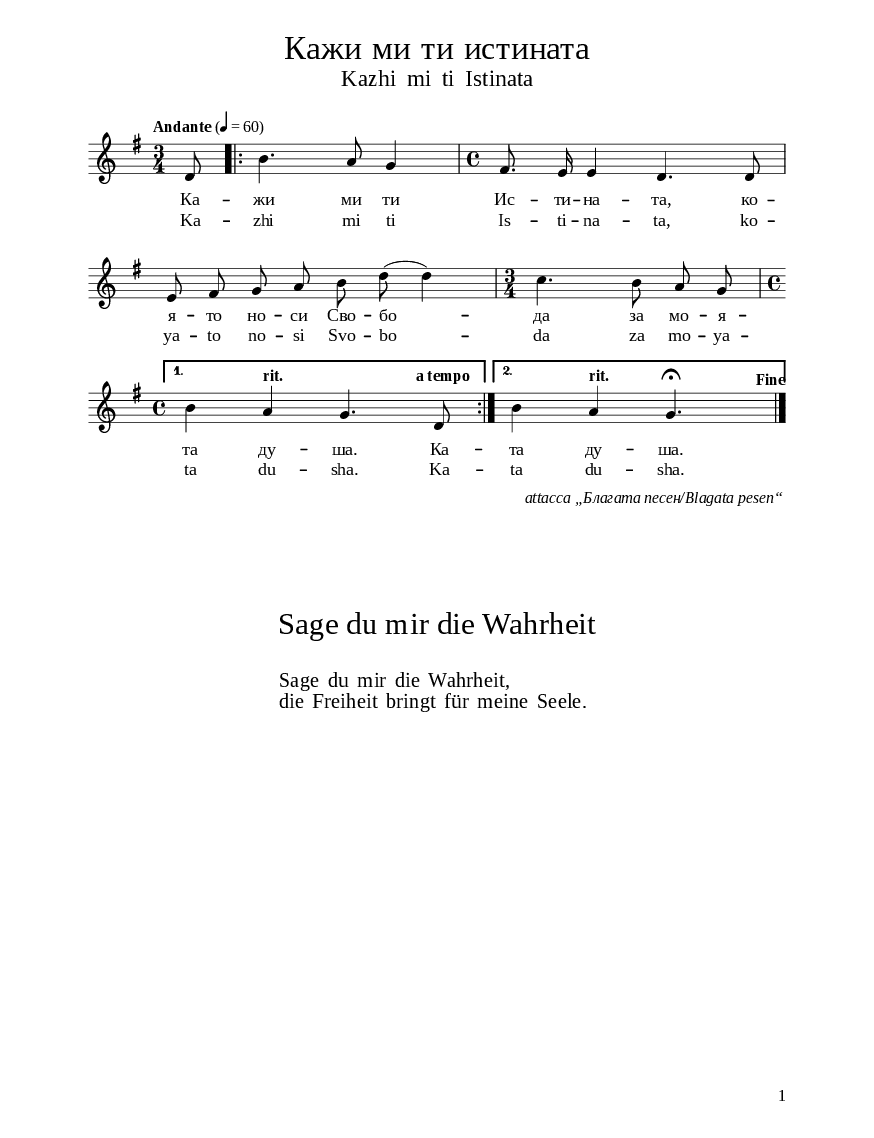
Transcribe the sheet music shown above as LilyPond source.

\version "2.22.0"

\paper {
  #(set-paper-size "a5")
}

\bookpart {
\paper {
  print-all-headers = ##t
  print-page-number = ##t
  print-first-page-number = ##t

  % put page numbers on the bottom
  oddHeaderMarkup = \markup ""
  evenHeaderMarkup = \markup ""
  oddFooterMarkup = \markup
    \fill-line {
      ""
      \on-the-fly #print-page-number-check-first \fromproperty #'page:page-number-string
    }
  evenFooterMarkup = \markup
    \fill-line {
      \on-the-fly #print-page-number-check-first \fromproperty #'page:page-number-string
      ""
    }

  left-margin = 1.5\cm
  right-margin = 1.5\cm
  top-margin = 1.6\cm
  bottom-margin = 1.2\cm
  ragged-bottom = ##t % do not spread the staves to fill the whole vertical space

  % change lyrics and titles font (affects notes also)
  fonts =
    #(make-pango-font-tree
     "Times New Roman"
     "DejaVu Sans"
     "DejaVu Sans Mono"
     (/ (* staff-height pt) 3.6))

  % change distance between staves
  system-system-spacing =
    #'((basic-distance . 12)
       (minimum-distance . 6)
       (padding . 1)
       (stretchability . 12))
}

\header {
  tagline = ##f
}

\score{
  \layout { 
    indent = 0.0\cm % remove first line indentation
    %ragged-last = ##t % do not spread last line to fill the whole space
    \context {
      \Score
      \omit BarNumber %remove bar numbers
    } % context

    \context { % change staff size
      \Staff
      fontSize = #+0 % affects notes size only
      \override StaffSymbol #'staff-space = #(magstep -3)
      \override StaffSymbol #'thickness = #0.5
      \override BarLine #'hair-thickness = #1
      %\override StaffSymbol #'ledger-line-thickness = #'(0 . 0)
    }

    \context { % adjust space between staff and lyrics and between the two lyric lines
      \Lyrics
      \override VerticalAxisGroup.nonstaff-relatedstaff-spacing = #'((basic-distance . 4.5))
      \override VerticalAxisGroup.nonstaff-nonstaff-spacing = #'((minimum-distance . 2))
    }
  } % layout

  \new Voice \absolute {
   \clef treble
    \key g \major
    \time 3/4 
    %\tempo "Moderato" 8 = 160
    \tempo \markup { % make tempo note smaller
      \concat { "Andante " \normal-text { "(" }
          \teeny \general-align #Y #DOWN \note {4} #0.8
          \normal-text { " = 60)" }
      }
    }
    \partial 8
    \autoBeamOff
	
	 d'8 | \repeat volta 2 { b'4. a'8 g'4 | \time 4/4  fis'8. e'16 e'4 d'4. d'8 | \break
                       
    e'8 fis' g' a' b' d'' ( d''4 ) | \time 3/4  c''4. b'8 a' g' | \break }
    
   \alternative {
     { \time 4/4  b'4\tempo "rit.                                  a tempo"  a' g'4. d'8 }
     { b'4\tempo "rit." a'4
      \override Staff.BarLine.stencil = ##f %hide bar line
      g'4.^\markup \bold{"                       Fine"}\fermata 
      \override Staff.BarLine.stencil = ##t
      \bar "|." 
     }
   }
}
  
  \addlyrics {Ка -- жи ми
  ти Ис -- ти -- на -- та, ко -- я -- то но -- си
  Сво -- бо -- да за мо -- я -- та ду -- ша. Ка --
  та ду -- ша.
}
  \addlyrics {Ka -- zhi mi
  ti Is -- ti -- na -- ta, ko -- ya -- to no -- si
  Svo -- bo -- da za mo -- ya -- ta du -- sha. Ka --
  ta du -- sha.

}
  
  \header {
    title = \markup \column \normal-text \fontsize #2.5 {
              \center-align
              \line { Кажи ми ти истината }
              \vspace #-0.6
              \center-align
              \line \fontsize #-3 {  Kazhi mi ti Istinata }
              \vspace #-0.8
              \center-align
              \line \fontsize #-3 { " " }
            }
  }
  
  \midi{}

} % score

\markup \halign #-4.33 \raise #2.8 \override #'(baseline-skip . 2) { 
    \column  { 
      \line  { 
        \italic \right-align { "attacca „Благата песен/Blagata pesen“" }
      }
      \line  {" "}
      \line  {" "}
      \line  {" "}
      \line  {" "}
      \line  {" "}
    }
} 

% include foreign translation(s) of the song
\version "2.22.0"

\markup \fill-line { \fontsize #6 "Sage du mir die Wahrheit" }
\markup \null
\markup \null
\markup \fontsize #+2.5 {
    \hspace #17
    \override #'(baseline-skip . 2)
    \column {
        \line { " " } 
        \line { " "Sage du mir die Wahrheit,}
        \line { " "die Freiheit bringt für meine Seele. }
    }
}

          
} % bookpart
